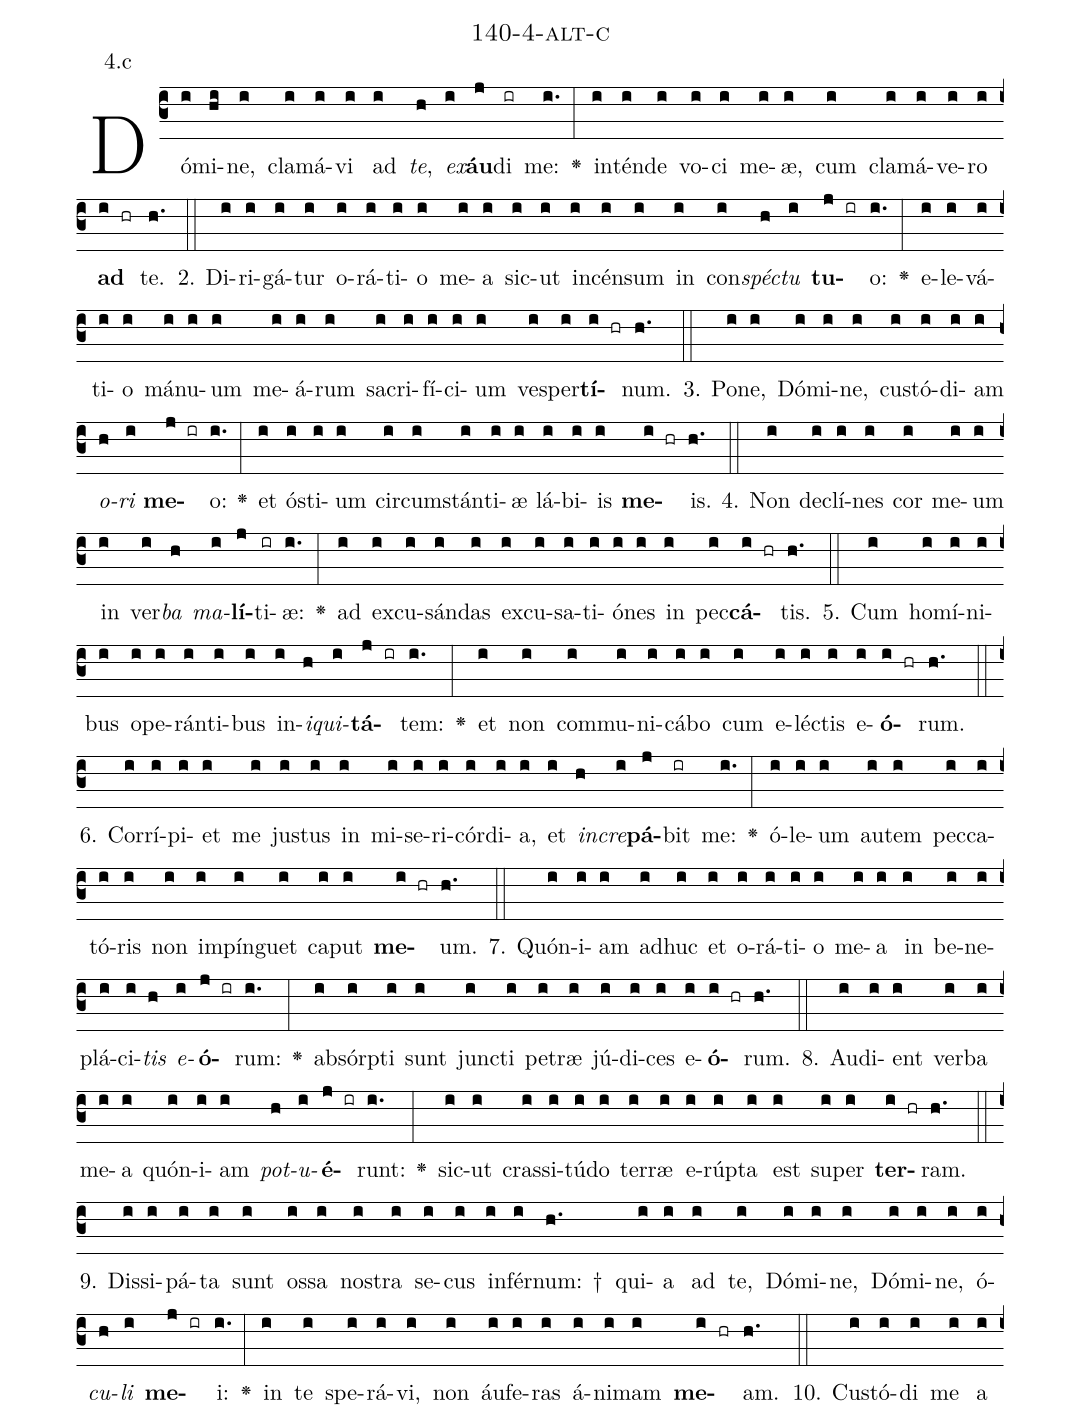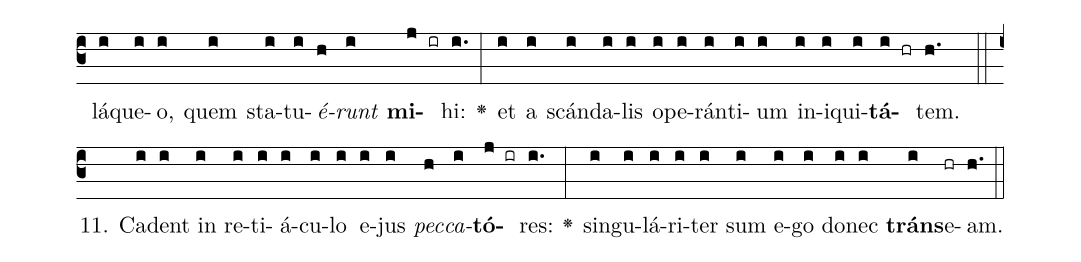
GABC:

name: 140-4-alt-c;
annotation: 4.c;
%%
(c3)Dó(i)mi(hi)ne,(i) cla(i)má(i)vi(i) ad(i) <i>te</i>,(h) <i>ex</i>(i)<b>áu</b>(j)di(ir) me:(i.) <v>\greheightstar</v>(:) in(i)tén(i)de(i) vo(i)ci(i) me(i)æ,(i) cum(i) cla(i)má(i)ve(i)ro(i) <b>ad</b>(i hr) te.(h.) (::)
2. Di(i)ri(i)gá(i)tur(i) o(i)rá(i)ti(i)o(i) me(i)a(i) sic(i)ut(i) in(i)cén(i)sum(i) in(i) con(i)<i>spéc</i>(h)<i>tu</i>(i) <b>tu</b>(j ir)o:(i.) <v>\greheightstar</v>(:) e(i)le(i)vá(i)ti(i)o(i) má(i)nu(i)um(i) me(i)á(i)rum(i) sa(i)cri(i)fí(i)ci(i)um(i) ves(i)per(i)<b>tí</b>(i hr)num.(h.) (::)
3. Po(i)ne,(i) Dó(i)mi(i)ne,(i) cus(i)tó(i)di(i)am(i) <i>o</i>(h)<i>ri</i>(i) <b>me</b>(j ir)o:(i.) <v>\greheightstar</v>(:) et(i) ós(i)ti(i)um(i) cir(i)cum(i)stán(i)ti(i)æ(i) lá(i)bi(i)is(i) <b>me</b>(i hr)is.(h.) (::)
4. Non(i) de(i)clí(i)nes(i) cor(i) me(i)um(i) in(i) ver(i)<i>ba</i>(h) <i>ma</i>(i)<b>lí</b>(j)ti(ir)æ:(i.) <v>\greheightstar</v>(:) ad(i) ex(i)cu(i)sán(i)das(i) ex(i)cu(i)sa(i)ti(i)ó(i)nes(i) in(i) pec(i)<b>cá</b>(i hr)tis.(h.) (::)
5. Cum(i) ho(i)mí(i)ni(i)bus(i) o(i)pe(i)rán(i)ti(i)bus(i) in(i)<i>i</i>(h)<i>qui</i>(i)<b>tá</b>(j ir)tem:(i.) <v>\greheightstar</v>(:) et(i) non(i) com(i)mu(i)ni(i)cá(i)bo(i) cum(i) e(i)léc(i)tis(i) e(i)<b>ó</b>(i hr)rum.(h.) (::)
6. Cor(i)rí(i)pi(i)et(i) me(i) jus(i)tus(i) in(i) mi(i)se(i)ri(i)cór(i)di(i)a,(i) et(i) <i>in</i>(h)<i>cre</i>(i)<b>pá</b>(j)bit(ir) me:(i.) <v>\greheightstar</v>(:) ó(i)le(i)um(i) au(i)tem(i) pec(i)ca(i)tó(i)ris(i) non(i) im(i)pín(i)guet(i) ca(i)put(i) <b>me</b>(i hr)um.(h.) (::)
7. Quón(i)i(i)am(i) ad(i)huc(i) et(i) o(i)rá(i)ti(i)o(i) me(i)a(i) in(i) be(i)ne(i)plá(i)ci(i)<i>tis</i>(h) <i>e</i>(i)<b>ó</b>(j ir)rum:(i.) <v>\greheightstar</v>(:) ab(i)sórp(i)ti(i) sunt(i) junc(i)ti(i) pe(i)træ(i) jú(i)di(i)ces(i) e(i)<b>ó</b>(i hr)rum.(h.) (::)
8. Au(i)di(i)ent(i) ver(i)ba(i) me(i)a(i) quón(i)i(i)am(i) <i>pot</i>(h)<i>u</i>(i)<b>é</b>(j ir)runt:(i.) <v>\greheightstar</v>(:) sic(i)ut(i) cras(i)si(i)tú(i)do(i) ter(i)ræ(i) e(i)rúp(i)ta(i) est(i) su(i)per(i) <b>ter</b>(i hr)ram.(h.) (::)
9. Dis(i)si(i)pá(i)ta(i) sunt(i) os(i)sa(i) nos(i)tra(i) se(i)cus(i) in(i)fér(i)num: †(h.) qui(i)a(i) ad(i) te,(i) Dó(i)mi(i)ne,(i) Dó(i)mi(i)ne,(i) ó(i)<i>cu</i>(h)<i>li</i>(i) <b>me</b>(j ir)i:(i.) <v>\greheightstar</v>(:) in(i) te(i) spe(i)rá(i)vi,(i) non(i) áu(i)fe(i)ras(i) á(i)ni(i)mam(i) <b>me</b>(i hr)am.(h.) (::)
10. Cus(i)tó(i)di(i) me(i) a(i) lá(i)que(i)o,(i) quem(i) sta(i)tu(i)<i>é</i>(h)<i>runt</i>(i) <b>mi</b>(j ir)hi:(i.) <v>\greheightstar</v>(:) et(i) a(i) scán(i)da(i)lis(i) o(i)pe(i)rán(i)ti(i)um(i) in(i)i(i)qui(i)<b>tá</b>(i hr)tem.(h.) (::)
11. Ca(i)dent(i) in(i) re(i)ti(i)á(i)cu(i)lo(i) e(i)jus(i) <i>pec</i>(h)<i>ca</i>(i)<b>tó</b>(j ir)res:(i.) <v>\greheightstar</v>(:) sin(i)gu(i)lá(i)ri(i)ter(i) sum(i) e(i)go(i) do(i)nec(i) <b>tráns</b>(i)e(hr)am.(h.) (::)
